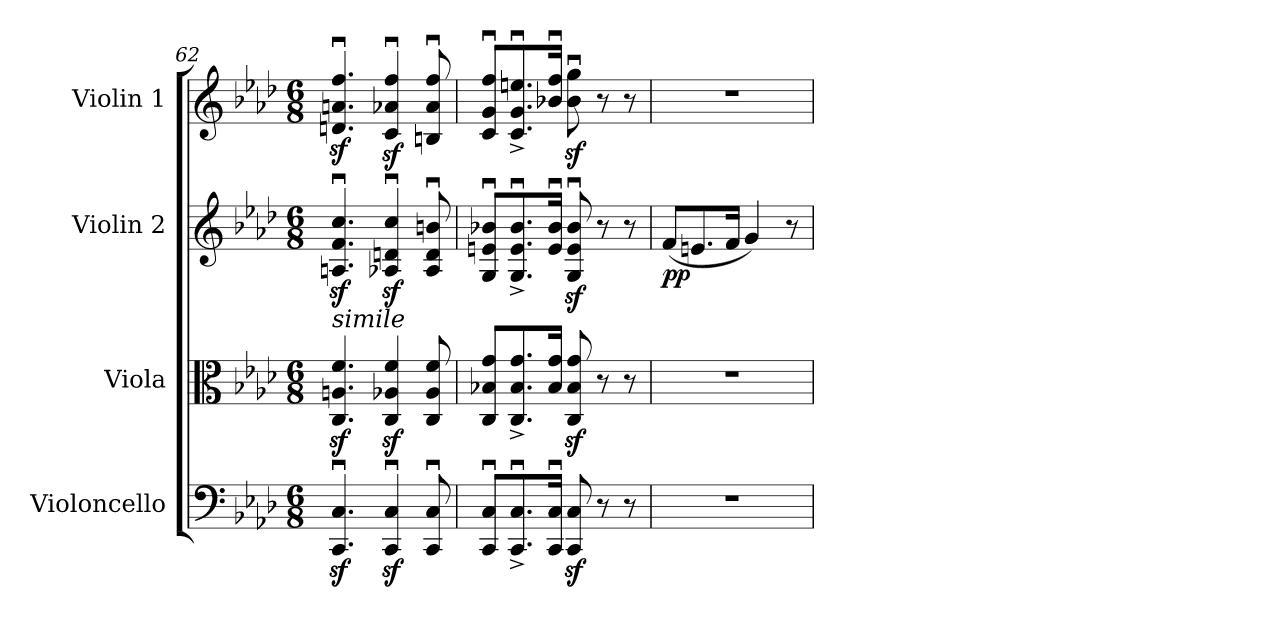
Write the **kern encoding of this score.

**kern	**kern	**kern	**dynam	**kern
*part4	*part3	*part2	*part2	*part1
*staff4	*staff3	*staff2	*staff2	*staff1
*I"Violoncello	*I"Viola	*I"Violin 2	*	*I"Violin 1
*I'Vc	*I'Vla	*I'Vln	*	*I'Vln
*clefF4	*clefC3	*clefG2	*	*clefG2
*k[b-e-a-d-]	*k[b-e-a-d-]	*k[b-e-a-d-]	*	*k[b-e-a-d-]
*M6/8	*M6/8	*M6/8	*	*M6/8
=62	=62	=62	=62	=62
!	!LO:TX:a:i:t=simile	!	!	!
4.CC/z<u 4.C/z<u	4.C/z< 4.An/z< 4.f/z<	4.An/z<u 4.f/z<u 4.cc/z<u	.	4.dn/z<u 4.an/z<u 4.ff/z<u
4CC/z<u 4C/z<u	4C/z< 4A-X/z< 4f/z<	4A-X/z<u 4dn/z<u 4cc/z<u	.	4c/z<u 4a-X/z<u 4ff/z<u
8CC/u 8C/u	8C/ 8A-/ 8f/	8A-/u 8d/u 8bn/u	.	8Bn/u 8a-/u 8ff/u
!!LO:LB:g=z
=63	=63	=63	=63	=63
8CC/u 8C/uL	8C/ 8B-X/ 8g/L	8G/u 8en/u 8b-X/uL	.	8c/u 8g/u 8ff/uL
8.CC/u^ 8.C/u^	8.C/^> 8.B-/^> 8.g/^>	8.G/u^ 8.e/u^ 8.b-/u^	.	8.c/u^ 8.g/u^ 8.een/u^
16CC/u 16C/uJk	16B-/ 16g/Jk	16e/u 16b-/uJk	.	16b-X/u 16ff/uJk
8CC/z< 8C/z<	8C/z< 8B-/z< 8g/z<	8G/z<u 8e/z<u 8b-/z<u	.	8b-\z<u 8gg\z<u
8r	8r	8r	.	8r
8r	8r	8r	.	8r
=64	=64	=64	=64	=64
!	!	!	!LO:DY:b	!
2.r	2.r	(8f/L	pp	2.r
.	.	8.en/	.	.
.	.	16f/Jk	.	.
.	.	4g/)	.	.
.	.	8r	.	.
=	=	=	=	=
*-	*-	*-	*-	*-
